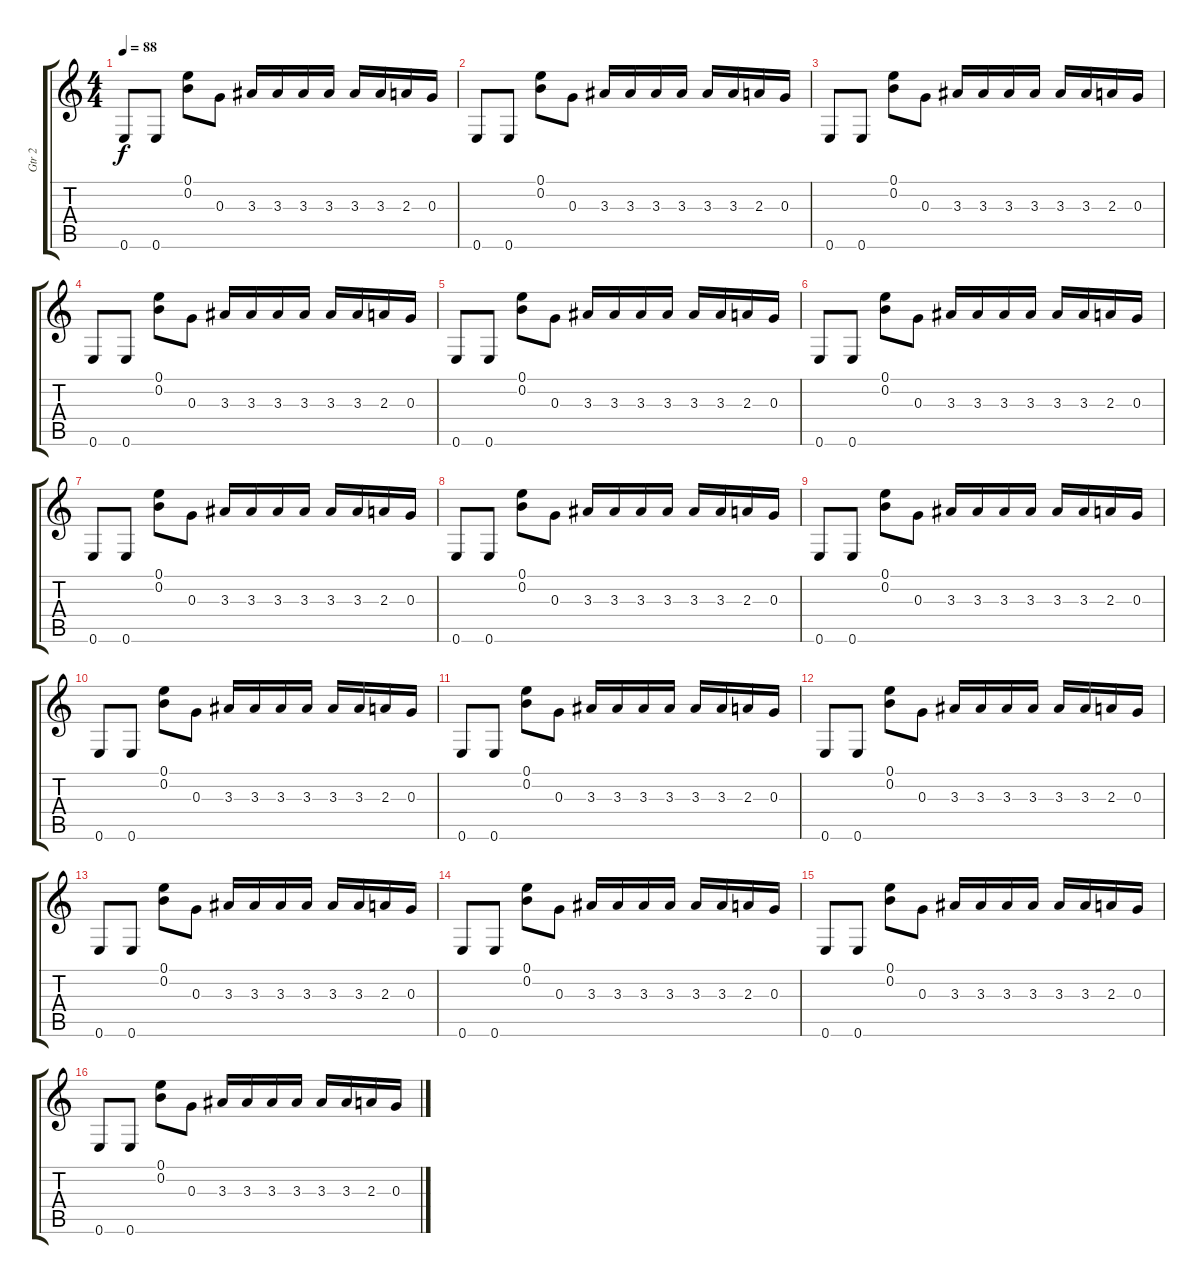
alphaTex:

\track ("Gtr 2" "Gtr 2") {instrument distortionguitar}
\staff {score tabs}
\tuning (E4 B3 G3 D3 A2 E2) {hide}
\ts (4 4)
\tempo 88
\clef g2
\ks c
0.6.8{dy f} 0.6.8 (0.1 0.2).8 0.3.8 3.3.16 3.3.16 3.3.16 3.3.16 3.3.16 3.3.16 2.3.16 0.3.16 |
0.6.8 0.6.8 (0.1 0.2).8 0.3.8 3.3.16 3.3.16 3.3.16 3.3.16 3.3.16 3.3.16 2.3.16 0.3.16 |
0.6.8 0.6.8 (0.1 0.2).8 0.3.8 3.3.16 3.3.16 3.3.16 3.3.16 3.3.16 3.3.16 2.3.16 0.3.16 |
0.6.8 0.6.8 (0.1 0.2).8 0.3.8 3.3.16 3.3.16 3.3.16 3.3.16 3.3.16 3.3.16 2.3.16 0.3.16 |
0.6.8 0.6.8 (0.1 0.2).8 0.3.8 3.3.16 3.3.16 3.3.16 3.3.16 3.3.16 3.3.16 2.3.16 0.3.16 |
0.6.8 0.6.8 (0.1 0.2).8 0.3.8 3.3.16 3.3.16 3.3.16 3.3.16 3.3.16 3.3.16 2.3.16 0.3.16 |
0.6.8 0.6.8 (0.1 0.2).8 0.3.8 3.3.16 3.3.16 3.3.16 3.3.16 3.3.16 3.3.16 2.3.16 0.3.16 |
0.6.8 0.6.8 (0.1 0.2).8 0.3.8 3.3.16 3.3.16 3.3.16 3.3.16 3.3.16 3.3.16 2.3.16 0.3.16 |
0.6.8 0.6.8 (0.1 0.2).8 0.3.8 3.3.16 3.3.16 3.3.16 3.3.16 3.3.16 3.3.16 2.3.16 0.3.16 |
0.6.8 0.6.8 (0.1 0.2).8 0.3.8 3.3.16 3.3.16 3.3.16 3.3.16 3.3.16 3.3.16 2.3.16 0.3.16 |
0.6.8 0.6.8 (0.1 0.2).8 0.3.8 3.3.16 3.3.16 3.3.16 3.3.16 3.3.16 3.3.16 2.3.16 0.3.16 |
0.6.8 0.6.8 (0.1 0.2).8 0.3.8 3.3.16 3.3.16 3.3.16 3.3.16 3.3.16 3.3.16 2.3.16 0.3.16 |
0.6.8 0.6.8 (0.1 0.2).8 0.3.8 3.3.16 3.3.16 3.3.16 3.3.16 3.3.16 3.3.16 2.3.16 0.3.16 |
0.6.8 0.6.8 (0.1 0.2).8 0.3.8 3.3.16 3.3.16 3.3.16 3.3.16 3.3.16 3.3.16 2.3.16 0.3.16 |
0.6.8 0.6.8 (0.1 0.2).8 0.3.8 3.3.16 3.3.16 3.3.16 3.3.16 3.3.16 3.3.16 2.3.16 0.3.16 |
0.6.8 0.6.8 (0.1 0.2).8 0.3.8 3.3.16 3.3.16 3.3.16 3.3.16 3.3.16 3.3.16 2.3.16 0.3.16
